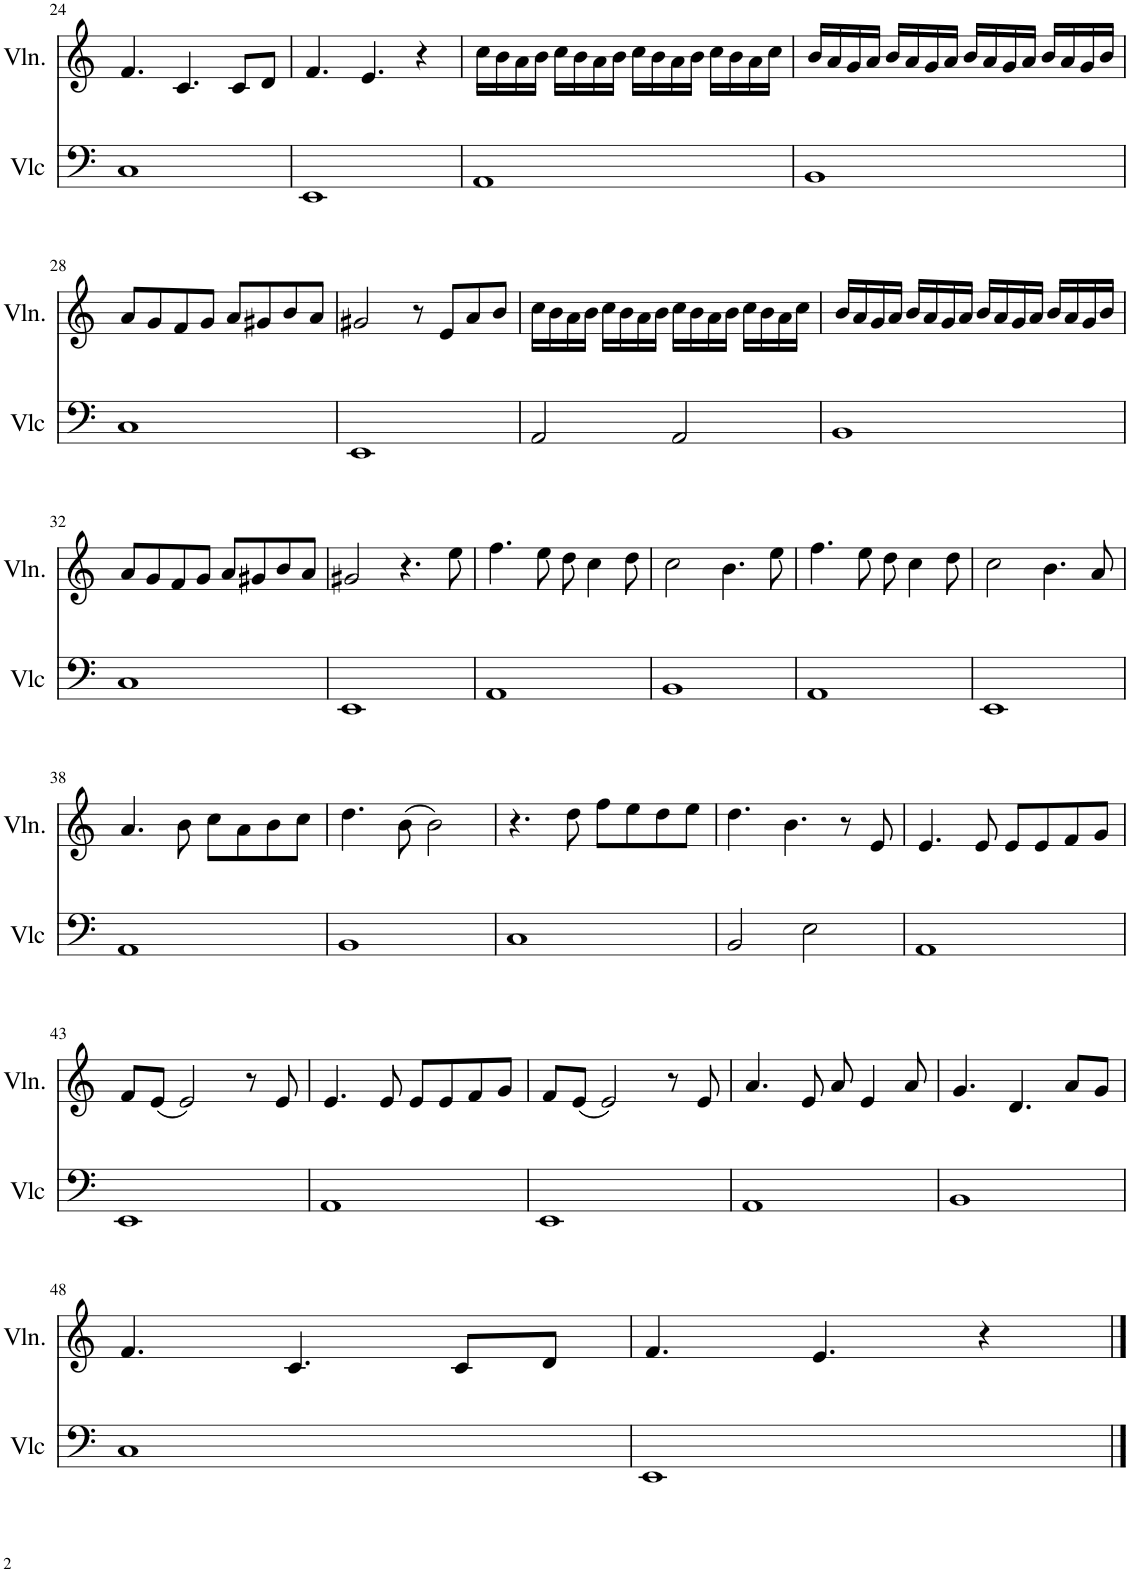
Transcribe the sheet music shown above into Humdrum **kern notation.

**kern	**kern
*part2	*part1
*staff2	*staff1
*I"Violoncelle	*I"Violon
*I'Vlc	*I'Vln.
!!LO:PB:g=z
*clefF4	*clefG2
*k[]	*k[]
*M4/4	*M4/4
=24	=24
1C	4.f/
.	4.c/
.	8c/L
.	8d/J
=25	=25
1EE	4.f/
.	4.e/
.	4r
=26	=26
1AA	16cc\LL
.	16b\
.	16a\
.	16b\JJ
.	16cc\LL
.	16b\
.	16a\
.	16b\JJ
.	16cc\LL
.	16b\
.	16a\
.	16b\JJ
.	16cc\LL
.	16b\
.	16a\
.	16cc\JJ
=27	=27
1BB	16b/LL
.	16a/
.	16g/
.	16a/JJ
.	16b/LL
.	16a/
.	16g/
.	16a/JJ
.	16b/LL
.	16a/
.	16g/
.	16a/JJ
.	16b/LL
.	16a/
.	16g/
.	16b/JJ
!!LO:LB:g=z
=28	=28
1C	8a/L
.	8g/
.	8f/
.	8g/J
.	8a/L
.	8g#X/
.	8b/
.	8a/J
=29	=29
1EE	2g#X/
.	8r
.	8e/L
.	8a/
.	8b/J
=30	=30
2AA/	16cc\LL
.	16b\
.	16a\
.	16b\JJ
.	16cc\LL
.	16b\
.	16a\
.	16b\JJ
2AA/	16cc\LL
.	16b\
.	16a\
.	16b\JJ
.	16cc\LL
.	16b\
.	16a\
.	16cc\JJ
=31	=31
1BB	16b/LL
.	16a/
.	16g/
.	16a/JJ
.	16b/LL
.	16a/
.	16g/
.	16a/JJ
.	16b/LL
.	16a/
.	16g/
.	16a/JJ
.	16b/LL
.	16a/
.	16g/
.	16b/JJ
!!LO:LB:g=z
=32	=32
1C	8a/L
.	8g/
.	8f/
.	8g/J
.	8a/L
.	8g#X/
.	8b/
.	8a/J
=33	=33
1EE	2g#X/
.	4.r
.	8ee\
=34	=34
1AA	4.ff\
.	8ee\
.	8dd\
.	4cc\
.	8dd\
=35	=35
1BB	2cc\
.	4.b\
.	8ee\
=36	=36
1AA	4.ff\
.	8ee\
.	8dd\
.	4cc\
.	8dd\
=37	=37
1EE	2cc\
.	4.b\
.	8a/
!!LO:LB:g=z
=38	=38
1AA	4.a/
.	8b\
.	8cc\L
.	8a\
.	8b\
.	8cc\J
=39	=39
1BB	4.dd\
.	(8b\
.	2b\)
=40	=40
1C	4.r
.	8dd\
.	8ff\L
.	8ee\
.	8dd\
.	8ee\J
=41	=41
2BB/	4.dd\
.	4.b\
2E\	.
.	8r
.	8e/
=42	=42
1AA	4.e/
.	8e/
.	8e/L
.	8e/
.	8f/
.	8g/J
!!LO:LB:g=z
=43	=43
1EE	8f/L
.	(8e/J
.	2e/)
.	8r
.	8e/
=44	=44
1AA	4.e/
.	8e/
.	8e/L
.	8e/
.	8f/
.	8g/J
=45	=45
1EE	8f/L
.	(8e/J
.	2e/)
.	8r
.	8e/
=46	=46
1AA	4.a/
.	8e/
.	8a/
.	4e/
.	8a/
=47	=47
1BB	4.g/
.	4.d/
.	8a/L
.	8g/J
!!LO:LB:g=z
=48	=48
1C	4.f/
.	4.c/
.	8c/L
.	8d/J
=49	=49
1EE	4.f/
.	4.e/
.	4r
==	==
*-	*-
